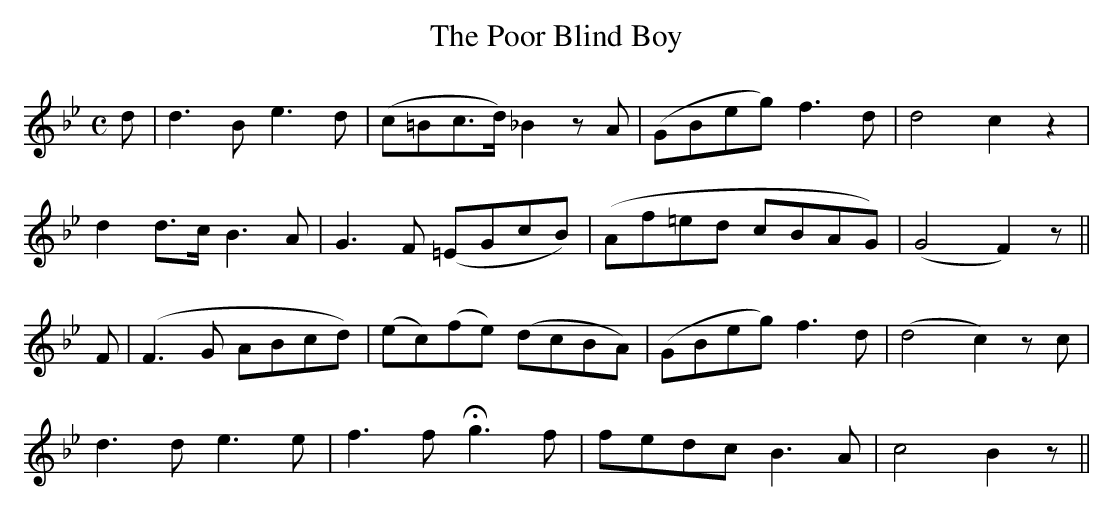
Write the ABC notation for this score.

X:1
T: The Poor Blind Boy
M: C
L: 1/8
K: Bb
d|d3 B e3 d|(c=Bc>d) _B2 z A|(GBeg) f3 d|d4 c2 z2|
d2 d>c B3 A|G3 F (=EGcB)|(Af=ed cBAG)|(G4 F2) z||
F|(F3 G ABcd)|(ec)(fe) (dcBA)|(GBeg) f3 d|(d4 c2) z c|
d3 d e3 e|f3 f Hg3 f|fedc B3 A|c4 B2 z||
